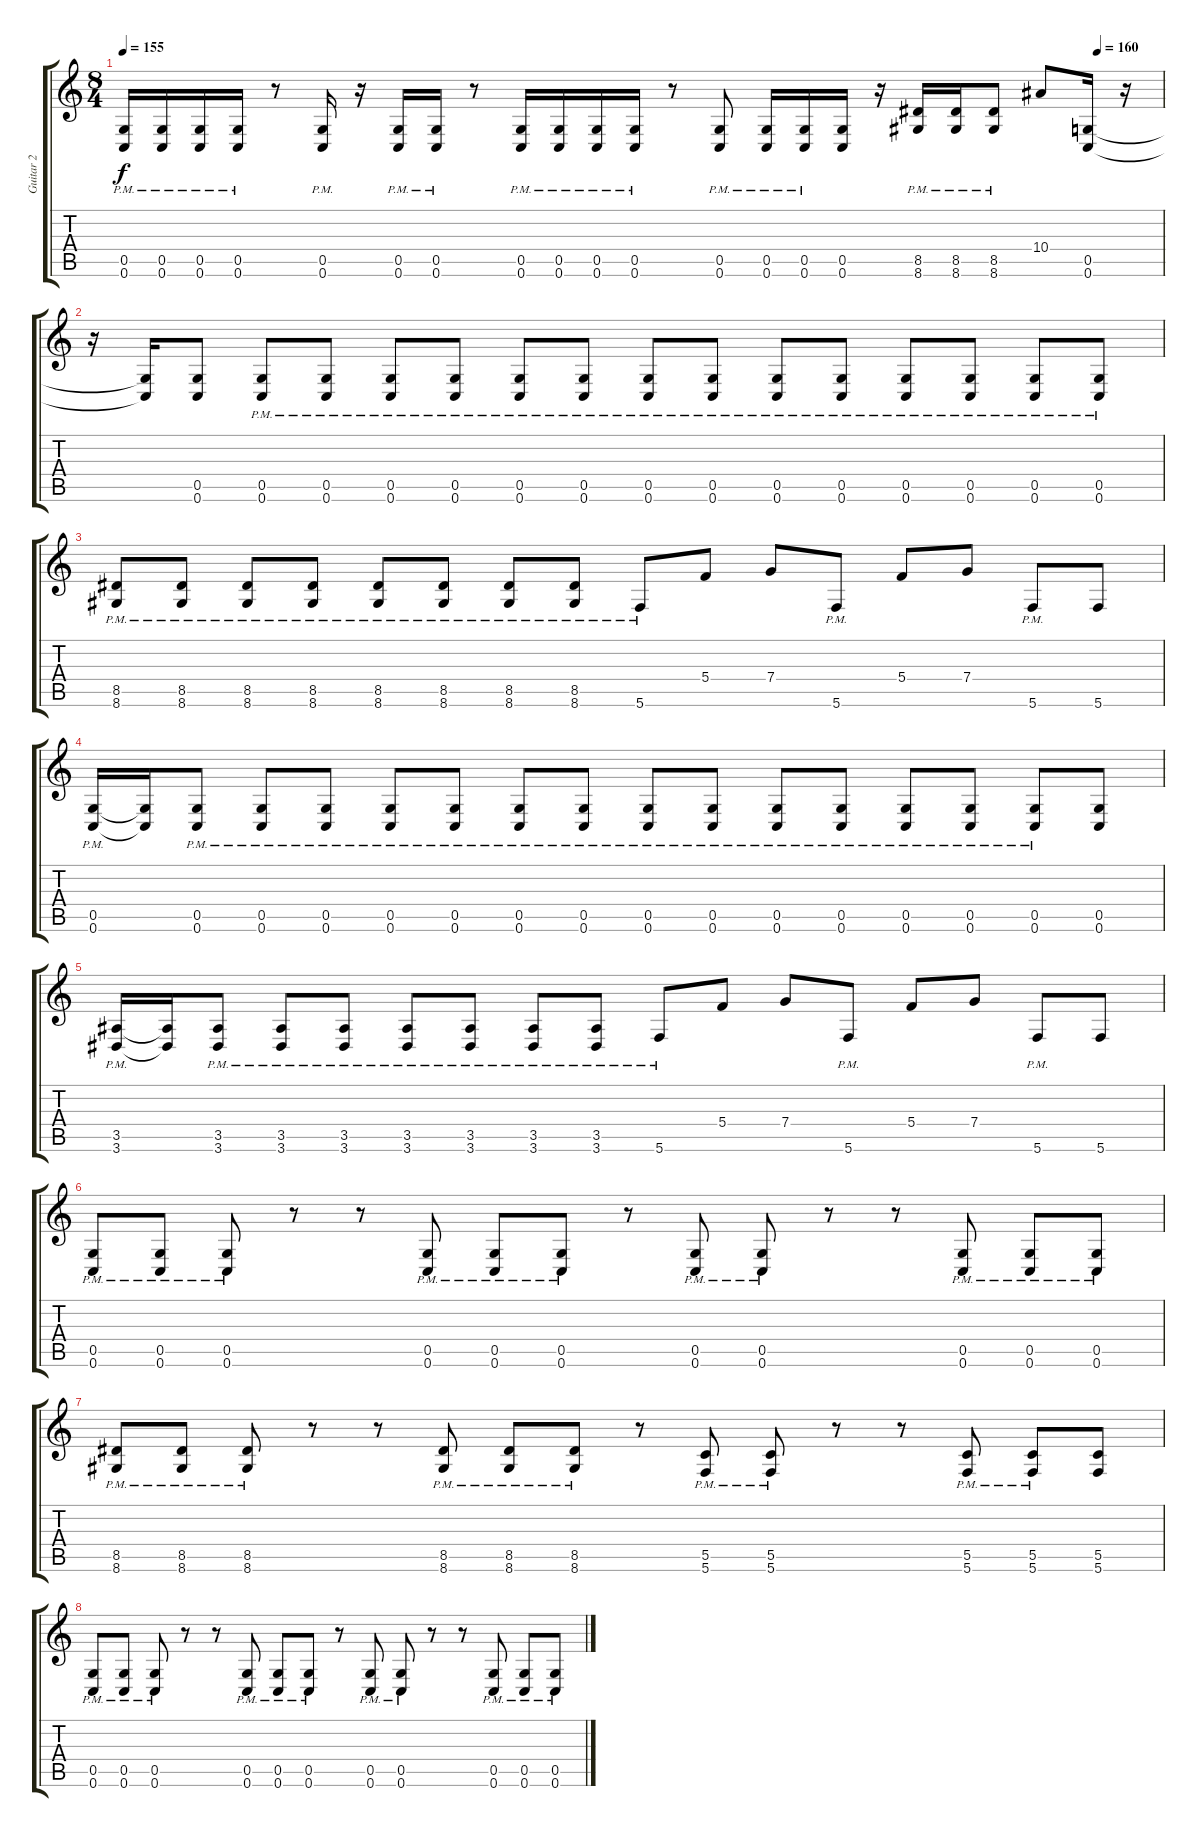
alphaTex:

\track ("Guitar 2" "Guitar 2") {instrument overdrivenguitar}
\staff {score tabs}
\tuning (D4 A3 F3 C3 G2 C2) {hide}
\ts (8 4)
\tempo 155
\tempo (160 0.9375)
\clef g2
\ks c
(0.5 0.6{pm}).16{dy f} (0.5 0.6{pm}).16 (0.5 0.6{pm}).16 (0.5 0.6{pm}).16 r.8 (0.5 0.6{pm}).16 r.16 (0.5 0.6{pm}).16 (0.5 0.6{pm}).16 r.8 (0.5 0.6{pm}).16 (0.5 0.6{pm}).16 (0.5 0.6{pm}).16 (0.5 0.6{pm}).16 r.8 (0.5 0.6{pm}).8 (0.5 0.6{pm}).16 (0.5 0.6{pm}).16 (0.5 0.6).16 r.16 (8.5 8.6{pm}).16 (8.5 8.6{pm}).16 (8.5 8.6{pm}).8 10.4.8 (0.5 0.6).16 r.16 |
r.16 (0.5{t} 0.6{t}).16 (0.5 0.6).8 (0.5 0.6{pm}).8 (0.5 0.6{pm}).8 (0.5 0.6{pm}).8 (0.5 0.6{pm}).8 (0.5 0.6{pm}).8 (0.5 0.6{pm}).8 (0.5 0.6{pm}).8 (0.5 0.6{pm}).8 (0.5 0.6{pm}).8 (0.5 0.6{pm}).8 (0.5 0.6{pm}).8 (0.5 0.6{pm}).8 (0.5 0.6{pm}).8 (0.5 0.6{pm}).8 |
(8.5 8.6{pm}).8 (8.5 8.6{pm}).8 (8.5 8.6{pm}).8 (8.5 8.6{pm}).8 (8.5 8.6{pm}).8 (8.5 8.6{pm}).8 (8.5 8.6{pm}).8 (8.5 8.6{pm}).8 5.6{pm}.8 5.4.8 7.4.8 5.6{pm}.8 5.4.8 7.4.8 5.6{pm}.8 5.6.8 |
(0.5 0.6{pm}).16 (0.5{t} 0.6{t}).16 (0.5{pm} 0.6{pm}).8 (0.5{pm} 0.6{pm}).8 (0.5{pm} 0.6{pm}).8 (0.5{pm} 0.6{pm}).8 (0.5{pm} 0.6{pm}).8 (0.5{pm} 0.6{pm}).8 (0.5{pm} 0.6{pm}).8 (0.5{pm} 0.6{pm}).8 (0.5{pm} 0.6{pm}).8 (0.5{pm} 0.6{pm}).8 (0.5{pm} 0.6{pm}).8 (0.5{pm} 0.6{pm}).8 (0.5{pm} 0.6{pm}).8 (0.5{pm} 0.6{pm}).8 (0.5 0.6).8 |
(3.5 3.6{pm}).16 (3.5{t} 3.6{t}).16 (3.5 3.6{pm}).8 (3.5{pm} 3.6{pm}).8 (3.5{pm} 3.6{pm}).8 (3.5{pm} 3.6{pm}).8 (3.5{pm} 3.6{pm}).8 (3.5{pm} 3.6{pm}).8 (3.5{pm} 3.6{pm}).8 5.6{pm}.8 5.4.8 7.4.8 5.6{pm}.8 5.4.8 7.4.8 5.6{pm}.8 5.6.8 |
(0.5{pm} 0.6{pm}).8 (0.5{pm} 0.6{pm}).8 (0.5{pm} 0.6{pm}).8 r.8 r.8 (0.5{pm} 0.6{pm}).8 (0.5{pm} 0.6{pm}).8 (0.5{pm} 0.6{pm}).8 r.8 (0.5{pm} 0.6{pm}).8 (0.5{pm} 0.6{pm}).8 r.8 r.8 (0.5{pm} 0.6{pm}).8 (0.5{pm} 0.6{pm}).8 (0.5{pm} 0.6).8 |
(8.5{pm} 8.6{pm}).8 (8.5{pm} 8.6{pm}).8 (8.5{pm} 8.6{pm}).8 r.8 r.8 (8.5{pm} 8.6{pm}).8 (8.5{pm} 8.6{pm}).8 (8.5{pm} 8.6{pm}).8 r.8 (5.5{pm} 5.6{pm}).8 (5.5{pm} 5.6{pm}).8 r.8 r.8 (5.5{pm} 5.6{pm}).8 (5.5{pm} 5.6{pm}).8 (5.5 5.6).8 |
(0.5{pm} 0.6{pm}).8 (0.5{pm} 0.6{pm}).8 (0.5{pm} 0.6{pm}).8 r.8 r.8 (0.5{pm} 0.6{pm}).8 (0.5{pm} 0.6{pm}).8 (0.5{pm} 0.6{pm}).8 r.8 (0.5{pm} 0.6{pm}).8 (0.5{pm} 0.6{pm}).8 r.8 r.8 (0.5{pm} 0.6{pm}).8 (0.5{pm} 0.6{pm}).8 (0.5{pm} 0.6).8
